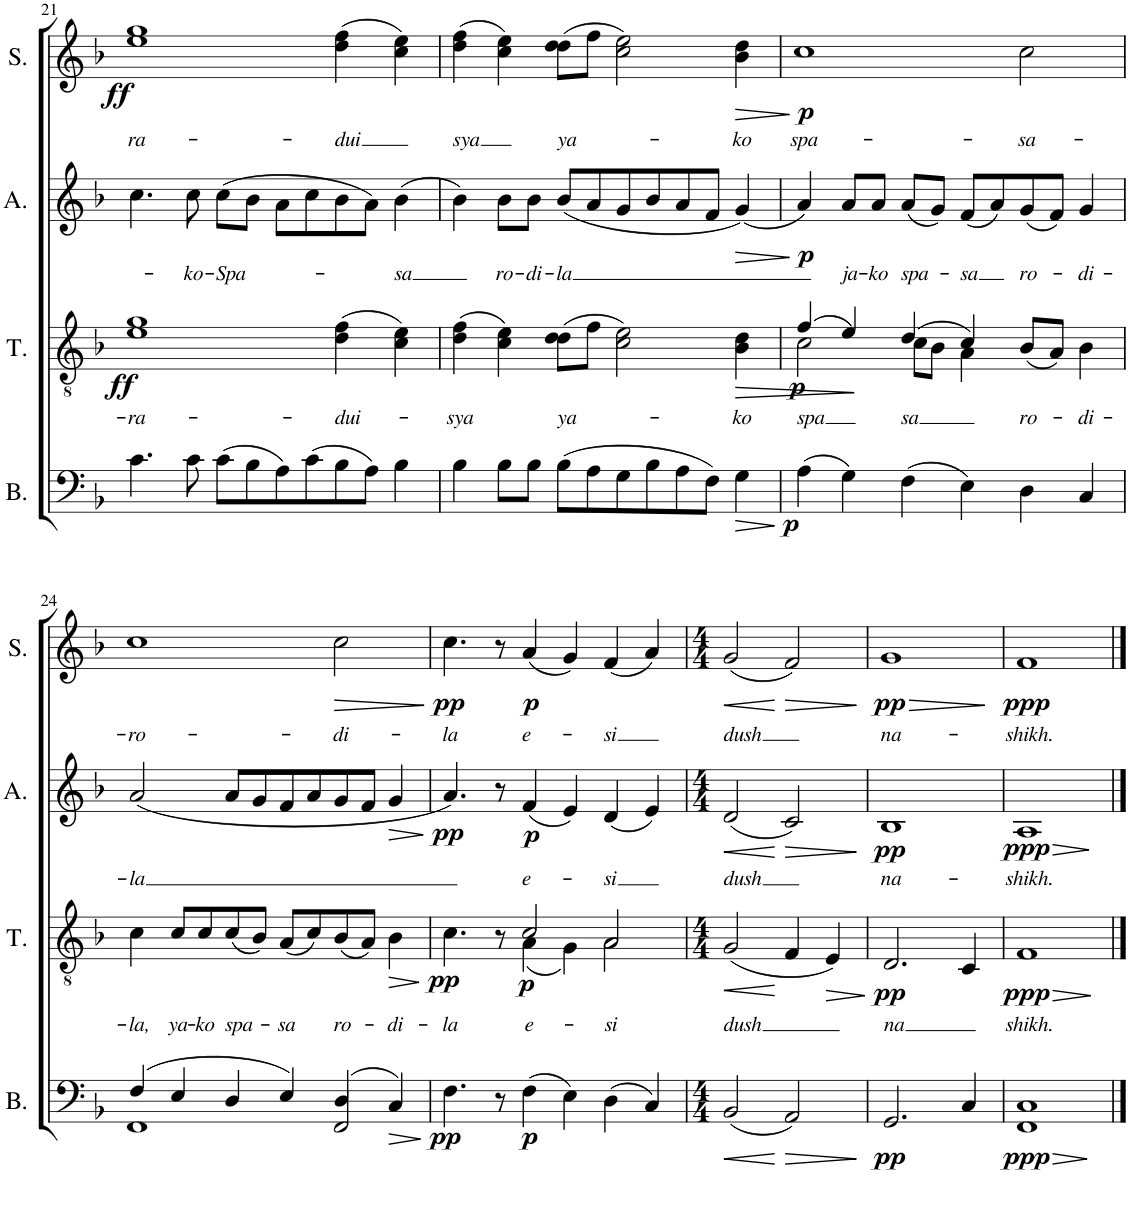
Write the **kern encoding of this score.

**kern	**dynam	**kern	**text	**dynam	**kern	**text	**dynam	**kern	**text	**dynam
*part4	*part4	*part3	*part3	*part3	*part2	*part2	*part2	*part1	*part1	*part1
*staff4	*staff4	*staff3	*staff3	*staff3	*staff2	*staff2	*staff2	*staff1	*staff1	*staff1
*I"B.	*	*I"T.	*	*	*I"A.	*	*	*I"S.	*	*
*I'B.	*	*I'T.	*	*	*I'A.	*	*	*I'S.	*	*
!!LO:PB:g=z
*clefF4	*	*clefGv2	*	*	*clefG2	*	*	*clefG2	*	*
*Trd7c12	*	*	*	*	*	*	*	*	*	*
*k[b-]	*	*k[b-]	*	*	*k[b-]	*	*	*k[b-]	*	*
*M6/4	*	*M6/4	*	*	*M6/4	*	*	*M6/4	*	*
=21	=21	=21	=21	=21	=21	=21	=21	=21	=21	=21
!	!	!	!LO:LY:b	!LO:DY:b	!	!	!	!	!LO:LY:b	!LO:DY:b
4.c\	.	1e 1g	-ra-	ff	4.cc\	.	.	1ee 1gg	ra-	ff
!	!	!	!	!	!	!LO:LY:b	!	!	!	!
8c\	.	.	.	.	8cc\	ko-	.	.	.	.
!	!	!	!	!	!	!LO:LY:b	!	!	!	!
(8c\L	.	.	.	.	(8cc\L	-Spa-	.	.	.	.
8B-\	.	.	.	.	8b-\J	.	.	.	.	.
8A\)	.	.	.	.	8a\L	.	.	.	.	.
(8c\	.	.	.	.	8cc\	.	.	.	.	.
!	!	!	!LO:LY:b	!	!	!	!	!	!LO:LY:b	!
8B-\	.	(4d\ 4f\	-dui-	.	8b-\	.	.	(4dd\ 4ff\	-dui	.
8A\J)	.	.	.	.	8a\J)	.	.	.	.	.
!	!	!	!	!	!	!LO:LY:b	!	!	!	!
4B-\	.	4c\ 4e\)	.	.	(4b-\	-sa	.	4cc\ 4ee\)	.	.
=22	=22	=22	=22	=22	=22	=22	=22	=22	=22	=22
!	!	!	!LO:LY:b	!	!	!	!	!	!LO:LY:b	!
4B-\	.	(4d\ 4f\	-sya	.	4b-\)	.	.	(4dd\ 4ff\	sya	.
!	!	!	!	!	!	!LO:LY:b	!	!	!	!
8B-\L	.	4c\ 4e\)	.	.	8b-\L	ro-	.	4cc\ 4ee\)	.	.
!	!	!	!	!	!	!LO:LY:b	!	!	!	!
8B-\J	.	.	.	.	8b-\J	-di-	.	.	.	.
!	!	!	!LO:LY:b	!	!	!LO:LY:b	!	!	!LO:LY:b	!
(8B-\L	.	(8d\ 8d\L	ya-	.	(8b-/L	-la	.	(8dd\ 8dd\L	ya-	.
8A\	.	8f\J	.	.	8a/	.	.	8ff\J	.	.
8G\	.	2c\ 2e\)	.	.	8g/	.	.	2cc\ 2ee\)	.	.
8B-\	.	.	.	.	8b-/	.	.	.	.	.
8A\	.	.	.	.	8a/	.	.	.	.	.
8F\J)	.	.	.	.	8f/J	.	.	.	.	.
!	!LO:HP:b	!	!LO:LY:b	!LO:HP:b	!	!	!LO:HP:b	!	!LO:LY:b	!LO:HP:b
4G\	>	4B-\ 4d\	-ko	>	(4g/)	.	>	4b-\ 4dd\	-ko	>
.	]	.	.	]	.	.	]	.	.	]
=23	=23	=23	=23	=23	=23	=23	=23	=23	=23	=23
!	!LO:DY:b	!	!LO:LY:b	!LO:DY:b	!	!	!LO:DY:b	!	!LO:LY:b	!LO:DY:b
*	*	*^	*	*	*	*	*	*	*	*
(4A\	p	(4f/	2c\	spa	p	4a/)	.	p	1cc	spa-	p
!	!	!	!	!	!	!	!LO:LY:b	!	!	!	!
4G\)	.	4e/)	.	.	.	8a/L	ja-	.	.	.	.
!	!	!	!	!	!	!	!LO:LY:b	!	!	!	!
.	.	.	.	.	.	8a/J	-ko	.	.	.	.
!	!	!	!	!LO:LY:b	!	!	!LO:LY:b	!	!	!	!
(4F\	.	(4d/	8c\L	sa	.	(8a/L	spa-	.	.	.	.
.	.	.	8B-\J	.	.	8g/J)	.	.	.	.	.
!	!	!	!	!	!	!	!LO:LY:b	!	!	!	!
4E\)	.	4c/)	4A\	.	.	(8f/L	-sa	.	.	.	.
.	.	.	.	.	.	8a/)	.	.	.	.	.
!	!	!	!	!LO:LY:b	!	!	!LO:LY:b	!	!	!LO:LY:b	!
4D\	.	(8B-/L	2ryy	ro-	.	(8g/	ro-	.	2cc\	-sa-	.
.	.	8A/J)	.	.	.	8f/J)	.	.	.	.	.
!	!	!	!	!LO:LY:b	!	!	!LO:LY:b	!	!	!	!
4C/	.	4B-\	.	-di-	.	4g/	-di-	.	.	.	.
*	*	*v	*v	*	*	*	*	*	*	*	*
!!LO:LB:g=z
=24	=24	=24	=24	=24	=24	=24	=24	=24	=24	=24
*^	*	*	*	*	*	*	*	*	*	*
!	!	!	!	!LO:LY:b	!	!	!LO:LY:b	!	!	!LO:LY:b	!
(4F/	1FF	.	4c\	-la,	.	(2a/	-la	.	1cc	-ro-	.
!	!	!	!	!LO:LY:b	!	!	!	!	!	!	!
4E/	.	.	8c/L	ya-	.	.	.	.	.	.	.
!	!	!	!	!LO:LY:b	!	!	!	!	!	!	!
.	.	.	8c/	-ko	.	.	.	.	.	.	.
!	!	!	!	!LO:LY:b	!	!	!	!	!	!	!
4D/	.	.	(8c/	spa-	.	8a/L	.	.	.	.	.
.	.	.	8B-/J)	.	.	8g/	.	.	.	.	.
!	!	!	!	!LO:LY:b	!	!	!	!	!	!	!
4E/)	.	.	(8A/L	-sa	.	8f/	.	.	.	.	.
.	.	.	8c/)	.	.	8a/	.	.	.	.	.
!	!	!	!	!LO:LY:b	!	!	!	!	!	!LO:LY:b	!LO:HP:b
(4D/	2FF/	.	(8B-/	ro-	.	8g/	.	.	2cc\	-di-	>
.	.	.	8A/J)	.	.	8f/J	.	.	.	.	.
!	!	!LO:HP:b	!	!LO:LY:b	!LO:HP:b	!	!	!LO:HP:b	!	!	!
4C/)	.	>	4B-\	-di-	>	4g/	.	>	.	.	.
*v	*v	*	*	*	*	*	*	*	*	*	*
.	]	.	.	]	.	.	]	.	.	]
=25	=25	=25	=25	=25	=25	=25	=25	=25	=25	=25
!	!LO:DY:b	!	!LO:LY:b	!LO:DY:b	!	!	!LO:DY:b	!	!LO:LY:b	!LO:DY:b
*	*	*^	*	*	*	*	*	*	*	*
4.F\	pp	4.c\	2ryy	-la	pp	4.a/)	.	pp	4.cc\	-la	pp
8r	.	8r	.	.	.	8r	.	.	8r	.	.
!	!LO:DY:b	!	!	!LO:LY:b	!LO:DY:b	!	!LO:LY:b	!LO:DY:b	!	!LO:LY:b	!LO:DY:b
(4F\	p	2c/	(4A\	e-	p	(4f/	e-	p	(4a/	e-	p
4E\)	.	.	4G\)	.	.	4e/)	.	.	4g/)	.	.
!	!	!	!	!LO:LY:b	!	!	!LO:LY:b	!	!	!LO:LY:b	!
(4D\	.	2A/	2A\	-si	.	(4d/	-si	.	(4f/	-si	.
4C/)	.	.	.	.	.	4e/)	.	.	4a/)	.	.
*	*	*v	*v	*	*	*	*	*	*	*	*
=26	=26	=26	=26	=26	=26	=26	=26	=26	=26	=26
*M4/4	*	*M4/4	*	*	*M4/4	*	*	*M4/4	*	*
!	!LO:HP:b	!	!LO:LY:b	!LO:HP:b	!	!LO:LY:b	!LO:HP:b	!	!LO:LY:b	!LO:HP:b
(2BB-/	<	(2G/	dush	<	(2d/	dush	<	(2g/	-dush	<
!	!LO:HP:n=1:b	!	!	!	!	!	!LO:HP:n=1:b	!	!	!LO:HP:n=1:b
2AA/)	[ >	4F/	.	[	2c/)	.	[ >	2f/)	.	[ >
!	!	!	!	!LO:HP:b	!	!	!	!	!	!
.	.	4E/)	.	>	.	.	.	.	.	.
.	]	.	.	]	.	.	]	.	.	]
=27	=27	=27	=27	=27	=27	=27	=27	=27	=27	=27
!	!LO:DY:b	!	!LO:LY:b	!LO:DY:b	!	!LO:LY:b	!LO:DY:b	!	!LO:LY:b	!LO:HP:b
!	!	!	!	!	!	!	!	!	!	!LO:DY:n=1:b
2.GG/	pp	2.D/	na	pp	1B-	na-	pp	1g	na-	> pp
4C/	.	4C/	.	.	.	.	.	.	.	.
.	.	.	.	.	.	.	.	.	.	]
=28	=28	=28	=28	=28	=28	=28	=28	=28	=28	=28
!	!LO:HP:b	!	!LO:LY:b	!LO:HP:b	!	!LO:LY:b	!LO:HP:b	!	!LO:LY:b	!
!	!LO:DY:n=1:b	!	!	!LO:DY:n=1:b	!	!	!LO:DY:n=1:b	!	!	!LO:DY:b
1FF 1C	> ppp	1F	shikh.	> ppp	1A	-shikh.	> ppp	1f	-shikh.	ppp
.	]	.	.	]	.	.	]	.	.	.
==	==	==	==	==	==	==	==	==	==	==
*-	*-	*-	*-	*-	*-	*-	*-	*-	*-	*-
